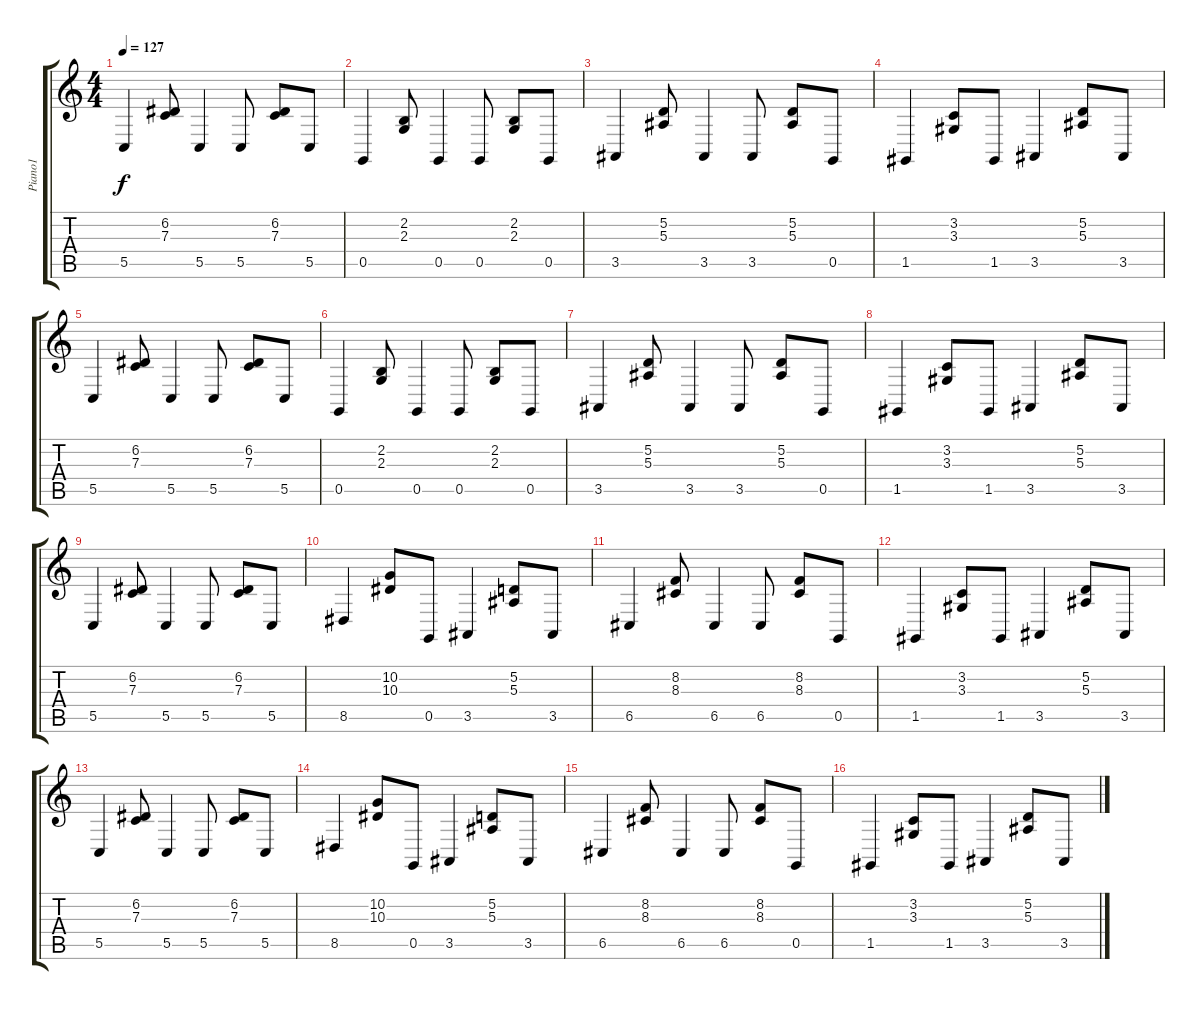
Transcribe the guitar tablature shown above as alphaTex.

\track ("Piano1" "Piano1") {instrument acousticgrandpiano}
\staff {score tabs}
\tuning (D4 A3 F3 C3 G2 C2) {hide}
\ts (4 4)
\tempo 127
\clef g2
\ks c
5.5.4{dy f} (6.2 7.3).8 5.5.4 5.5.8 (6.2 7.3).8 5.5.8 |
0.5.4 (2.2 2.3).8 0.5.4 0.5.8 (2.2 2.3).8 0.5.8 |
3.5.4 (5.2 5.3).8 3.5.4 3.5.8 (5.2 5.3).8 0.5.8 |
1.5.4 (3.2 3.3).8 1.5.8 3.5.4 (5.2 5.3).8 3.5.8 |
5.5.4 (6.2 7.3).8 5.5.4 5.5.8 (6.2 7.3).8 5.5.8 |
0.5.4 (2.2 2.3).8 0.5.4 0.5.8 (2.2 2.3).8 0.5.8 |
3.5.4 (5.2 5.3).8 3.5.4 3.5.8 (5.2 5.3).8 0.5.8 |
1.5.4 (3.2 3.3).8 1.5.8 3.5.4 (5.2 5.3).8 3.5.8 |
5.5.4 (6.2 7.3).8 5.5.4 5.5.8 (6.2 7.3).8 5.5.8 |
8.5.4 (10.2 10.3).8 0.5.8 3.5.4 (5.2 5.3).8 3.5.8 |
6.5.4 (8.2 8.3).8 6.5.4 6.5.8 (8.2 8.3).8 0.5.8 |
1.5.4 (3.2 3.3).8 1.5.8 3.5.4 (5.2 5.3).8 3.5.8 |
5.5.4 (6.2 7.3).8 5.5.4 5.5.8 (6.2 7.3).8 5.5.8 |
8.5.4 (10.2 10.3).8 0.5.8 3.5.4 (5.2 5.3).8 3.5.8 |
6.5.4 (8.2 8.3).8 6.5.4 6.5.8 (8.2 8.3).8 0.5.8 |
1.5.4 (3.2 3.3).8 1.5.8 3.5.4 (5.2 5.3).8 3.5.8
